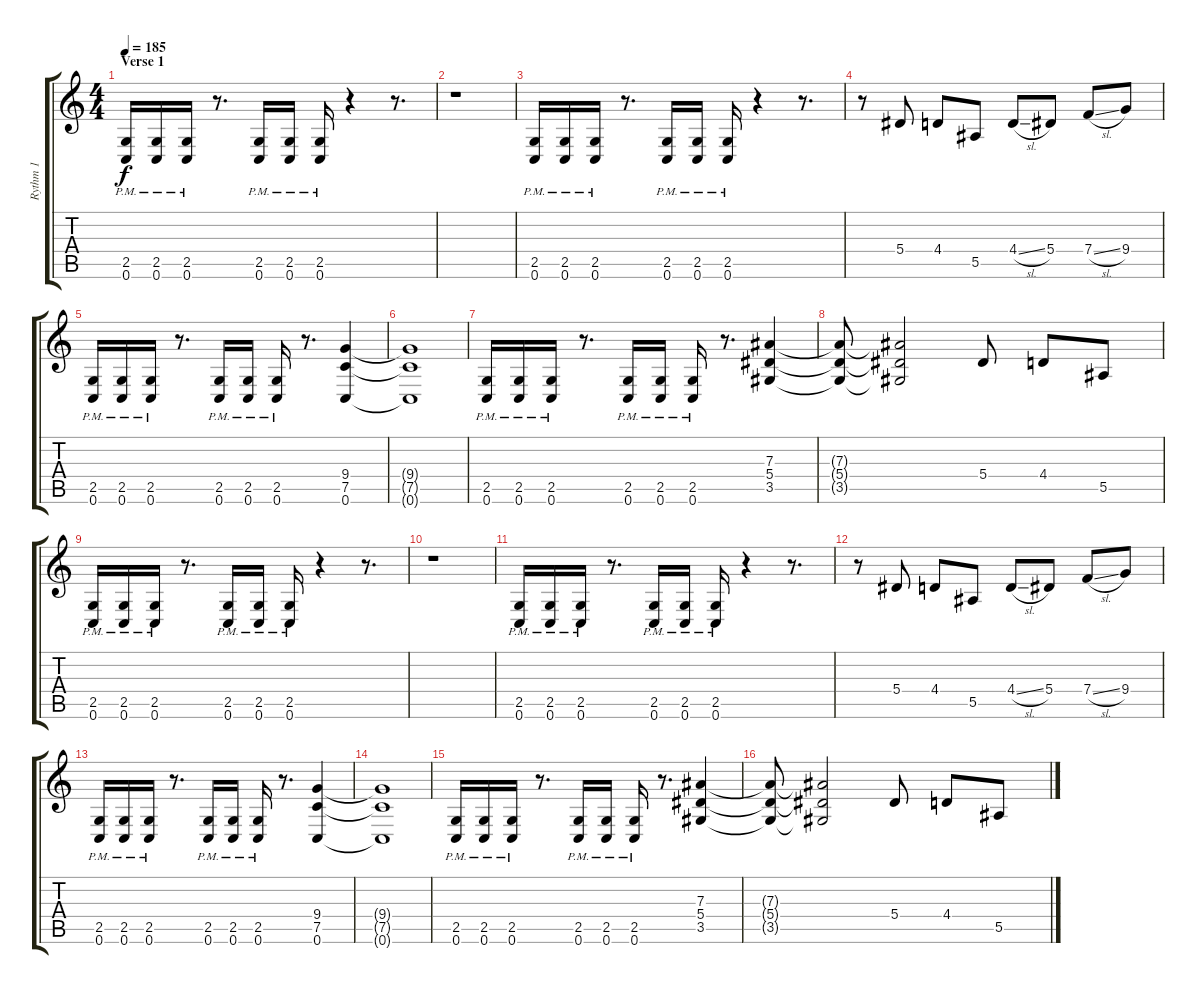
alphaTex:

\track ("Rythm 1" "Rythm 1") {instrument distortionguitar}
\staff {score tabs}
\tuning (C4 G3 Eb3 Bb2 F2 C2) {hide}
\ts (4 4)
\section ("" "Verse 1")
\tempo 185
\clef g2
\ks c
(2.5{pm} 0.6{pm}).16{dy f} (2.5{pm} 0.6{pm}).16 (2.5{pm} 0.6{pm}).16 r.8{d} (2.5{pm} 0.6{pm}).16 (2.5{pm} 0.6{pm}).16 (2.5{pm} 0.6{pm}).16 r.4 r.8{d} |
r.1 |
(2.5{pm} 0.6{pm}).16 (2.5{pm} 0.6{pm}).16 (2.5{pm} 0.6{pm}).16 r.8{d} (2.5{pm} 0.6{pm}).16 (2.5{pm} 0.6{pm}).16 (2.5{pm} 0.6{pm}).16 r.4 r.8{d} |
r.8 5.4.8 4.4.8 5.5.8 4.4{sl}.8 5.4.8 7.4{sl}.8 9.4.8 |
(2.5{pm} 0.6{pm}).16 (2.5{pm} 0.6{pm}).16 (2.5{pm} 0.6{pm}).16 r.8{d} (2.5{pm} 0.6{pm}).16 (2.5{pm} 0.6{pm}).16 (2.5{pm} 0.6{pm}).16 r.8{d} (9.4 7.5 0.6).4 |
(9.4{t} 7.5{t} 0.6{t}).1 |
(2.5{pm} 0.6{pm}).16 (2.5{pm} 0.6{pm}).16 (2.5{pm} 0.6{pm}).16 r.8{d} (2.5{pm} 0.6{pm}).16 (2.5{pm} 0.6{pm}).16 (2.5{pm} 0.6{pm}).16 r.8{d} (7.3 5.4 3.5).4 |
(7.3{t} 5.4{t} 3.5{t}).8 (7.3{t} 5.4{t} 3.5{t}).2 5.4.8 4.4.8 5.5.8 |
(2.5{pm} 0.6{pm}).16 (2.5{pm} 0.6{pm}).16 (2.5{pm} 0.6{pm}).16 r.8{d} (2.5{pm} 0.6{pm}).16 (2.5{pm} 0.6{pm}).16 (2.5{pm} 0.6{pm}).16 r.4 r.8{d} |
r.1 |
(2.5{pm} 0.6{pm}).16 (2.5{pm} 0.6{pm}).16 (2.5{pm} 0.6{pm}).16 r.8{d} (2.5{pm} 0.6{pm}).16 (2.5{pm} 0.6{pm}).16 (2.5{pm} 0.6{pm}).16 r.4 r.8{d} |
r.8 5.4.8 4.4.8 5.5.8 4.4{sl}.8 5.4.8 7.4{sl}.8 9.4.8 |
(2.5{pm} 0.6{pm}).16 (2.5{pm} 0.6{pm}).16 (2.5{pm} 0.6{pm}).16 r.8{d} (2.5{pm} 0.6{pm}).16 (2.5{pm} 0.6{pm}).16 (2.5{pm} 0.6{pm}).16 r.8{d} (9.4 7.5 0.6).4 |
(9.4{t} 7.5{t} 0.6{t}).1 |
(2.5{pm} 0.6{pm}).16 (2.5{pm} 0.6{pm}).16 (2.5{pm} 0.6{pm}).16 r.8{d} (2.5{pm} 0.6{pm}).16 (2.5{pm} 0.6{pm}).16 (2.5{pm} 0.6{pm}).16 r.8{d} (7.3 5.4 3.5).4 |
(7.3{t} 5.4{t} 3.5{t}).8 (7.3{t} 5.4{t} 3.5{t}).2 5.4.8 4.4.8 5.5.8
